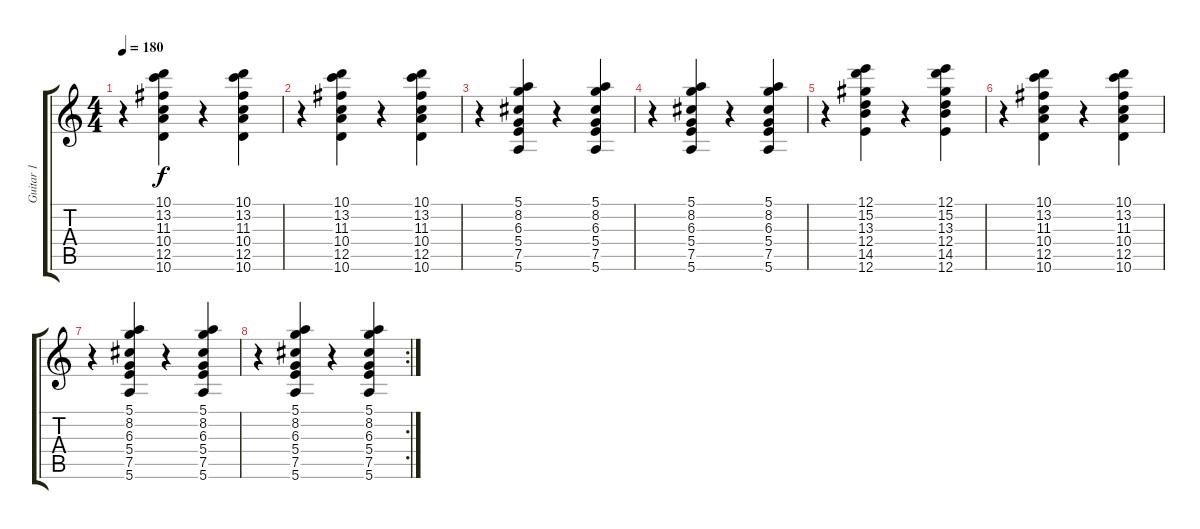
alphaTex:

\track ("Guitar 1" "Guitar 1") {instrument electricguitarclean}
\staff {score tabs}
\tuning (E4 B3 G3 D3 A2 E2) {hide}
\ts (4 4)
\tempo 180
\clef g2
\ks c
r.4{dy f} (10.1 13.2 11.3 10.4 12.5 10.6).4 r.4 (10.1 13.2 11.3 10.4 12.5 10.6).4 |
r.4 (10.1 13.2 11.3 10.4 12.5 10.6).4 r.4 (10.1 13.2 11.3 10.4 12.5 10.6).4 |
r.4 (5.1 8.2 6.3 5.4 7.5 5.6).4 r.4 (5.1 8.2 6.3 5.4 7.5 5.6).4 |
r.4 (5.1 8.2 6.3 5.4 7.5 5.6).4 r.4 (5.1 8.2 6.3 5.4 7.5 5.6).4 |
r.4 (12.1 15.2 13.3 12.4 14.5 12.6).4 r.4 (12.1 15.2 13.3 12.4 14.5 12.6).4 |
r.4 (10.1 13.2 11.3 10.4 12.5 10.6).4 r.4 (10.1 13.2 11.3 10.4 12.5 10.6).4 |
r.4 (5.1 8.2 6.3 5.4 7.5 5.6).4 r.4 (5.1 8.2 6.3 5.4 7.5 5.6).4 |
\rc 2
r.4 (5.1 8.2 6.3 5.4 7.5 5.6).4 r.4 (5.1 8.2 6.3 5.4 7.5 5.6).4
